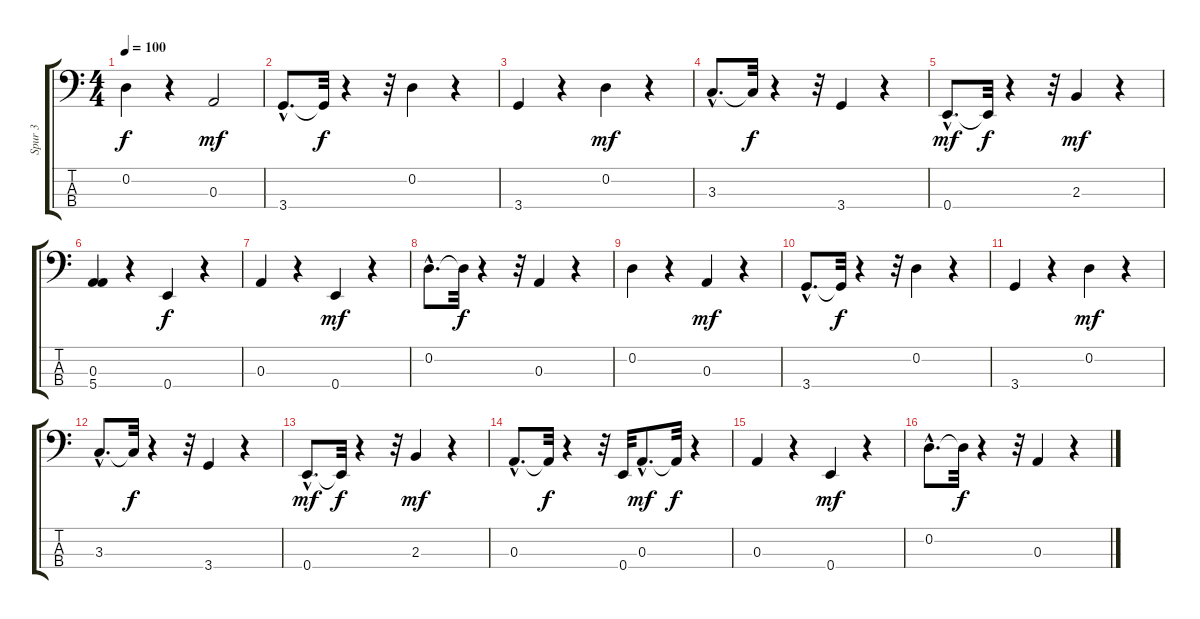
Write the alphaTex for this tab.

\track ("Spur 3" "Spur 3") {instrument electricbassfinger}
\staff {score tabs}
\tuning (G2 D2 A1 E1) {hide}
\ts (4 4)
\tempo 100
\clef f4
\ks c
0.2.4{dy f} r.4 0.3.2{dy mf} |
3.4{hac}.8{d} 3.4{t}.32{dy f} r.4 r.32 0.2.4 r.4 |
3.4.4 r.4 0.2.4{dy mf} r.4 |
3.3{hac}.8{d} 3.3{t}.32{dy f} r.4 r.32 3.4.4 r.4 |
0.4{hac}.8{d dy mf} 0.4{t}.32{dy f} r.4 r.32 2.3.4{dy mf} r.4 |
(0.3 5.4).4 r.4 0.4.4{dy f} r.4 |
0.3.4 r.4 0.4.4{dy mf} r.4 |
0.2{hac}.8{d} 0.2{t}.32{dy f} r.4 r.32 0.3.4 r.4 |
0.2.4 r.4 0.3.4{dy mf} r.4 |
3.4{hac}.8{d} 3.4{t}.32{dy f} r.4 r.32 0.2.4 r.4 |
3.4.4 r.4 0.2.4{dy mf} r.4 |
3.3{hac}.8{d} 3.3{t}.32{dy f} r.4 r.32 3.4.4 r.4 |
0.4{hac}.8{d dy mf} 0.4{t}.32{dy f} r.4 r.32 2.3.4{dy mf} r.4 |
0.3{hac}.8{d} 0.3{t}.32{dy f} r.4 r.32 0.4.32 0.3{hac}.8{d dy mf} 0.3{t}.32{dy f} r.4 |
0.3.4 r.4 0.4.4{dy mf} r.4 |
0.2{hac}.8{d} 0.2{t}.32{dy f} r.4 r.32 0.3.4 r.4
